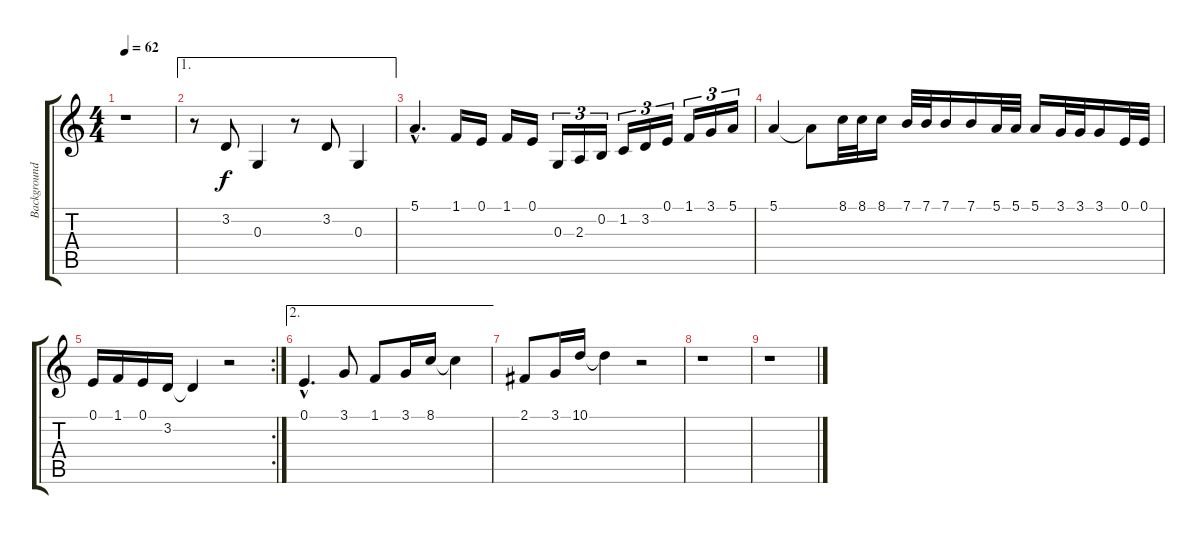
\track ("Background" "Background") {instrument electricpiano1}
\staff {score tabs}
\tuning (E4 B3 G3 D3 A2 E2) {hide}
\ts (4 4)
\tempo 62
\clef g2
\ks c
r.1{dy f} |
\ae 1
r.8 3.2.8 0.3.4 r.8 3.2.8 0.3.4 |
5.1{hac}.4{d} 1.1.16 0.1.16 1.1.16 0.1.16 0.3.16{tu (3 2)} 2.3.16{tu (3 2)} 0.2.16{tu (3 2)} 1.2.16{tu (3 2)} 3.2.16{tu (3 2)} 0.1.16{tu (3 2)} 1.1.16{tu (3 2)} 3.1.16{tu (3 2)} 5.1.16{tu (3 2)} |
5.1.4 5.1{t}.8 8.1.32 8.1.32 8.1.16 7.1.32 7.1.32 7.1.16 7.1.16 5.1.32 5.1.32 5.1.16 3.1.32 3.1.32 3.1.16 0.1.32 0.1.32 |
\rc 2
0.1.16 1.1.16 0.1.16 3.2.16 3.2{t}.4 r.2 |
\ae 2
0.1{hac}.4{d} 3.1.8 1.1.8 3.1.16 8.1.16 8.1{t}.4 |
2.1.8 3.1.16 10.1.16 10.1{t}.4 r.2 |
r.1 |
r.1
